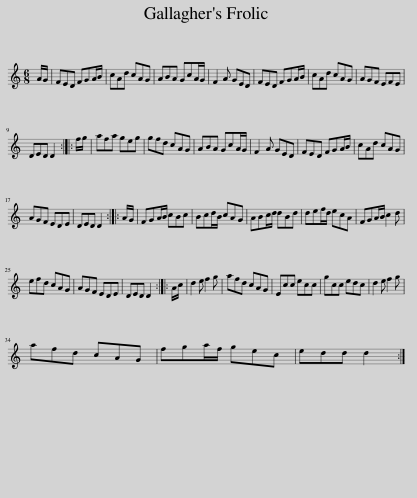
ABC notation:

X:1
L:1/8
M:6/8
I:linebreak $
K:C
V:1 treble
V:1
 A/G/ | FED FGA/B/ | cAd cAG | ABA GcA/G/ | F2 A GED | %5
 FED FGA/B/ | cAd cAG | AGF EFE |$ DED D2 :: f/g/ | %10
 afa geg | gfd cAG | ABA GcA/G/ | F2 A GED | FED FGA/B/ | %15
 cAd cAG |$ AGF EDE | DED D2 :: A/G/ | FGA/B/ cBc | %20
 Bcd/B/ cAG | ABc/d/ dBd | def/d/ ecA | FGA/B/ c2 d |$ efd cAG | %25
 AGF EDE | DED D2 :: A/c/ | d2 e f2 g | afd cAG | %30
 Ecc ecc | gcc edc | d2 e f2 g |$ afd cAG | fga/f/ gec | %35
 edd d2 :| %36
